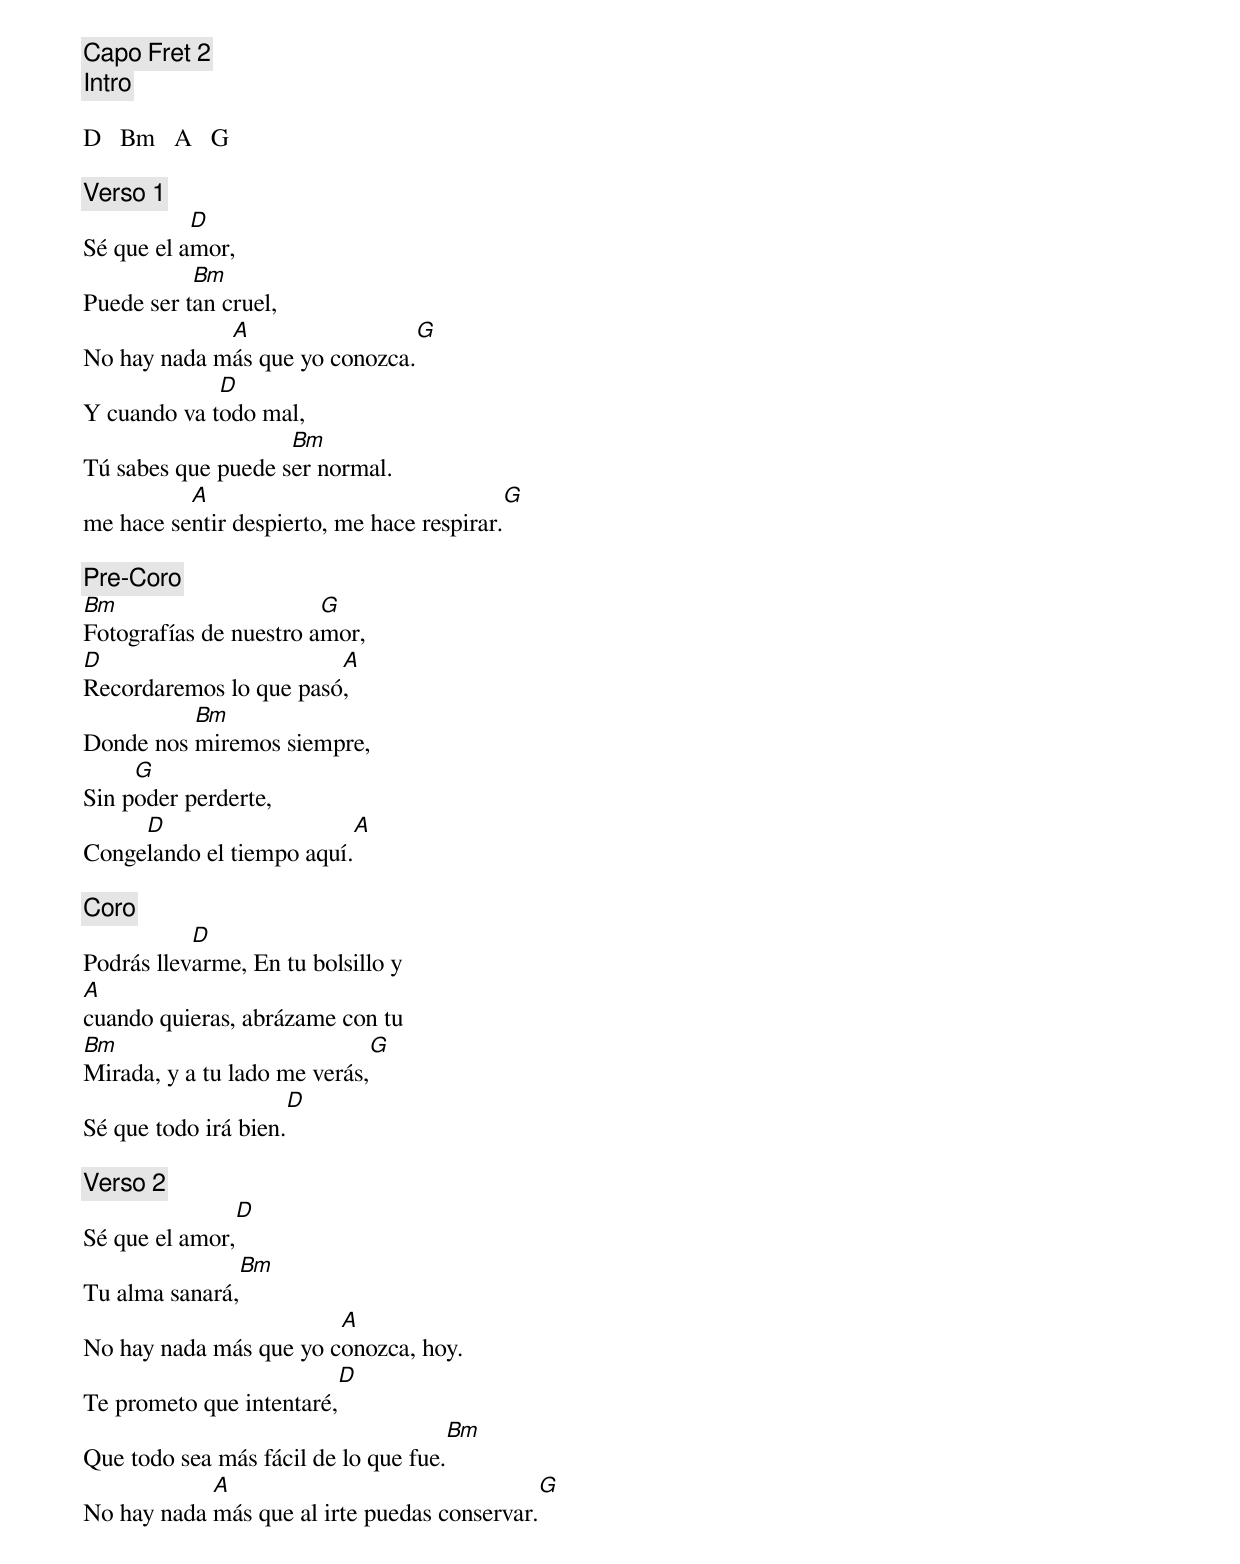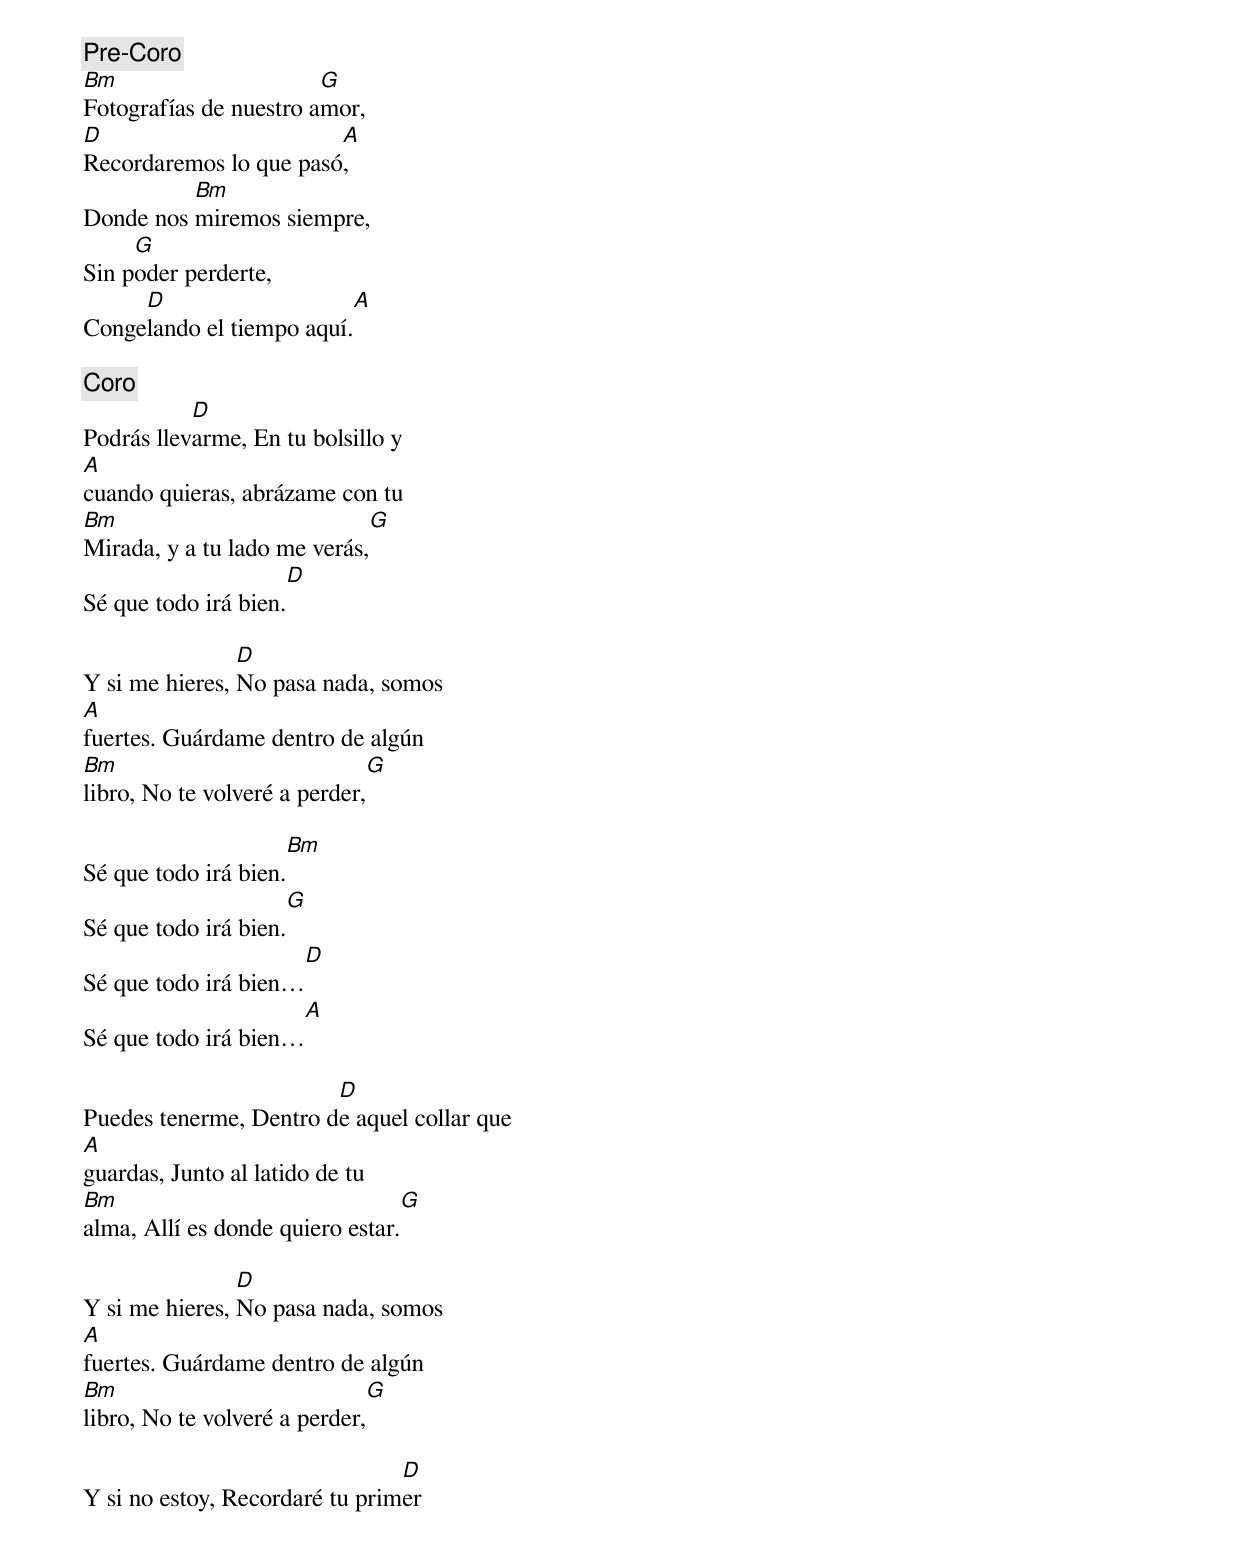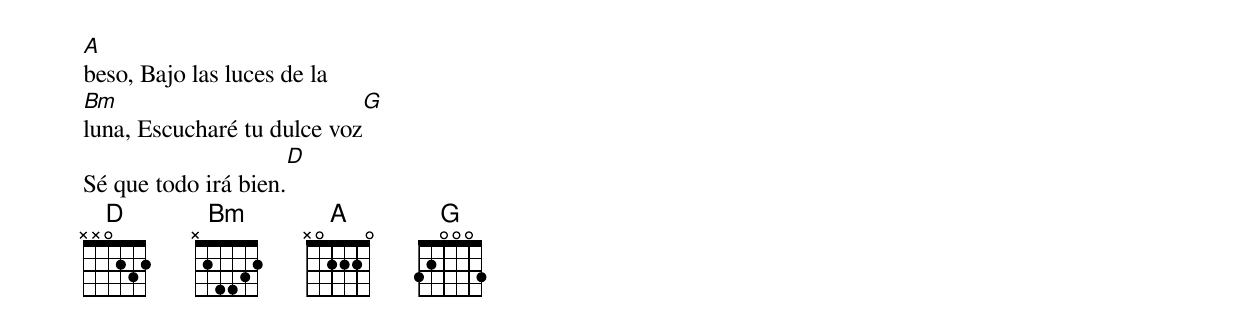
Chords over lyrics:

[Capo Fret 2]
[Intro]

D   Bm   A   G

[Verso 1]
           D
Sé que el amor,
           Bm
Puede ser tan cruel,
             A                 G
No hay nada más que yo conozca.
             D
Y cuando va todo mal,
                    Bm
Tú sabes que puede ser normal.
          A                                 G
me hace sentir despierto, me hace respirar.

[Pre-Coro]
Bm                      G
Fotografías de nuestro amor,
D                       A
Recordaremos lo que pasó,
          Bm
Donde nos miremos siempre,
     G
Sin poder perderte,
     D                         A
Congelando el tiempo aquí.

[Coro]
           D
Podrás llevarme, En tu bolsillo y
A
cuando quieras, abrázame con tu
Bm 						G
Mirada, y a tu lado me verás,
						D
Sé que todo irá bien.

[Verso 2]
			D
Sé que el amor,
			Bm
Tu alma sanará,
			A
No hay nada más que yo conozca, hoy.
					D
Te prometo que intentaré,
							Bm
Que todo sea más fácil de lo que fue.
            A 						G
No hay nada más que al irte puedas conservar.

[Pre-Coro]
Bm                      G
Fotografías de nuestro amor,
D                       A
Recordaremos lo que pasó,
          Bm
Donde nos miremos siempre,
     G
Sin poder perderte,
     D                         A
Congelando el tiempo aquí.

[Coro]
           D
Podrás llevarme, En tu bolsillo y
A
cuando quieras, abrázame con tu
Bm 						G
Mirada, y a tu lado me verás,
						D
Sé que todo irá bien.

		D
Y si me hieres, No pasa nada, somos
A
fuertes. Guárdame dentro de algún
Bm 							G
libro, No te volveré a perder,

				Bm
Sé que todo irá bien.
				G
Sé que todo irá bien.
				D
Sé que todo irá bien…
				A
Sé que todo irá bien…

			D
Puedes tenerme, Dentro de aquel collar que
A
guardas, Junto al latido de tu
Bm 								G
alma, Allí es donde quiero estar.

		D
Y si me hieres, No pasa nada, somos
A
fuertes. Guárdame dentro de algún
Bm 							G
libro, No te volveré a perder,

				D
Y si no estoy, Recordaré tu primer
A
beso, Bajo las luces de la
Bm 							G
luna, Escucharé tu dulce voz
				D
Sé que todo irá bien.
